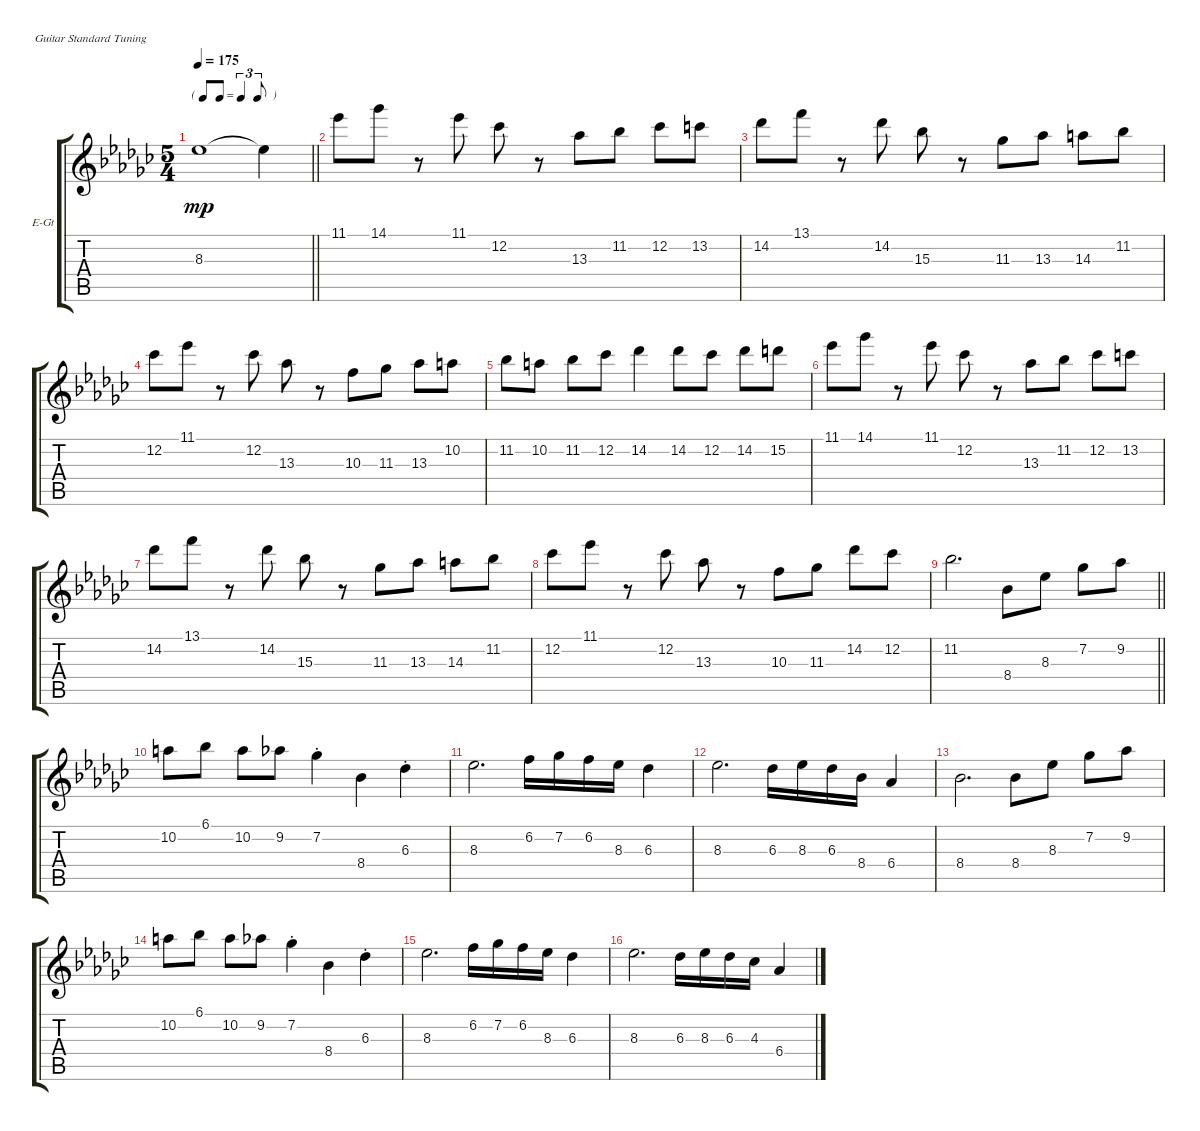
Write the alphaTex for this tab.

\defaultSystemsLayout 4
\bracketExtendMode groupsimilarinstruments
\firstSystemTrackNameOrientation horizontal
\otherSystemsTrackNameOrientation horizontal
\track ("Electric Guitar" "E-Gt") {multiBarRest instrument electricguitarclean}
\staff {score tabs}
\tuning (E4 B3 G3 D3 A2 E2)
\ts (5 4)
\tf triplet8th
\tempo 175
\clef g2
\barLineRight lightlight
\ks ebminor
8.3.1{dy mp} 8.3{t}.4 |
11.1.8 14.1.8 r.8 11.1.8 12.2.8 r.8 13.3.8 11.2.8 12.2.8 13.2.8 |
14.2.8 13.1.8 r.8 14.2.8 15.3.8 r.8 11.3.8 13.3.8 14.3.8 11.2.8 |
12.2.8 11.1.8 r.8 12.2.8 13.3.8 r.8 10.3.8 11.3.8 13.3.8 10.2.8 |
11.2.8 10.2.8 11.2.8 12.2.8 14.2.4 14.2.8 12.2.8 14.2.8 15.2.8 |
11.1.8 14.1.8 r.8 11.1.8 12.2.8 r.8 13.3.8 11.2.8 12.2.8 13.2.8 |
14.2.8 13.1.8 r.8 14.2.8 15.3.8 r.8 11.3.8 13.3.8 14.3.8 11.2.8 |
12.2.8 11.1.8 r.8 12.2.8 13.3.8 r.8 10.3.8 11.3.8 14.2.8 12.2.8 |
\barLineRight lightlight
11.2.2{d} 8.4.8 8.3.8 7.2.8 9.2.8 |
10.2.8 6.1.8 10.2.8 9.2.8 7.2{st}.4 8.4.4 6.3{st}.4 |
8.3.2{d} 6.2.16 7.2.16 6.2.16 8.3.16 6.3.4 |
8.3.2{d} 6.3.16 8.3.16 6.3.16 8.4.16 6.4.4 |
8.4.2{d} 8.4.8 8.3.8 7.2.8 9.2.8 |
10.2.8 6.1.8 10.2.8 9.2.8 7.2{st}.4 8.4.4 6.3{st}.4 |
8.3.2{d} 6.2.16 7.2.16 6.2.16 8.3.16 6.3.4 |
8.3.2{d} 6.3.16 8.3.16 6.3.16 4.3.16 6.4.4
